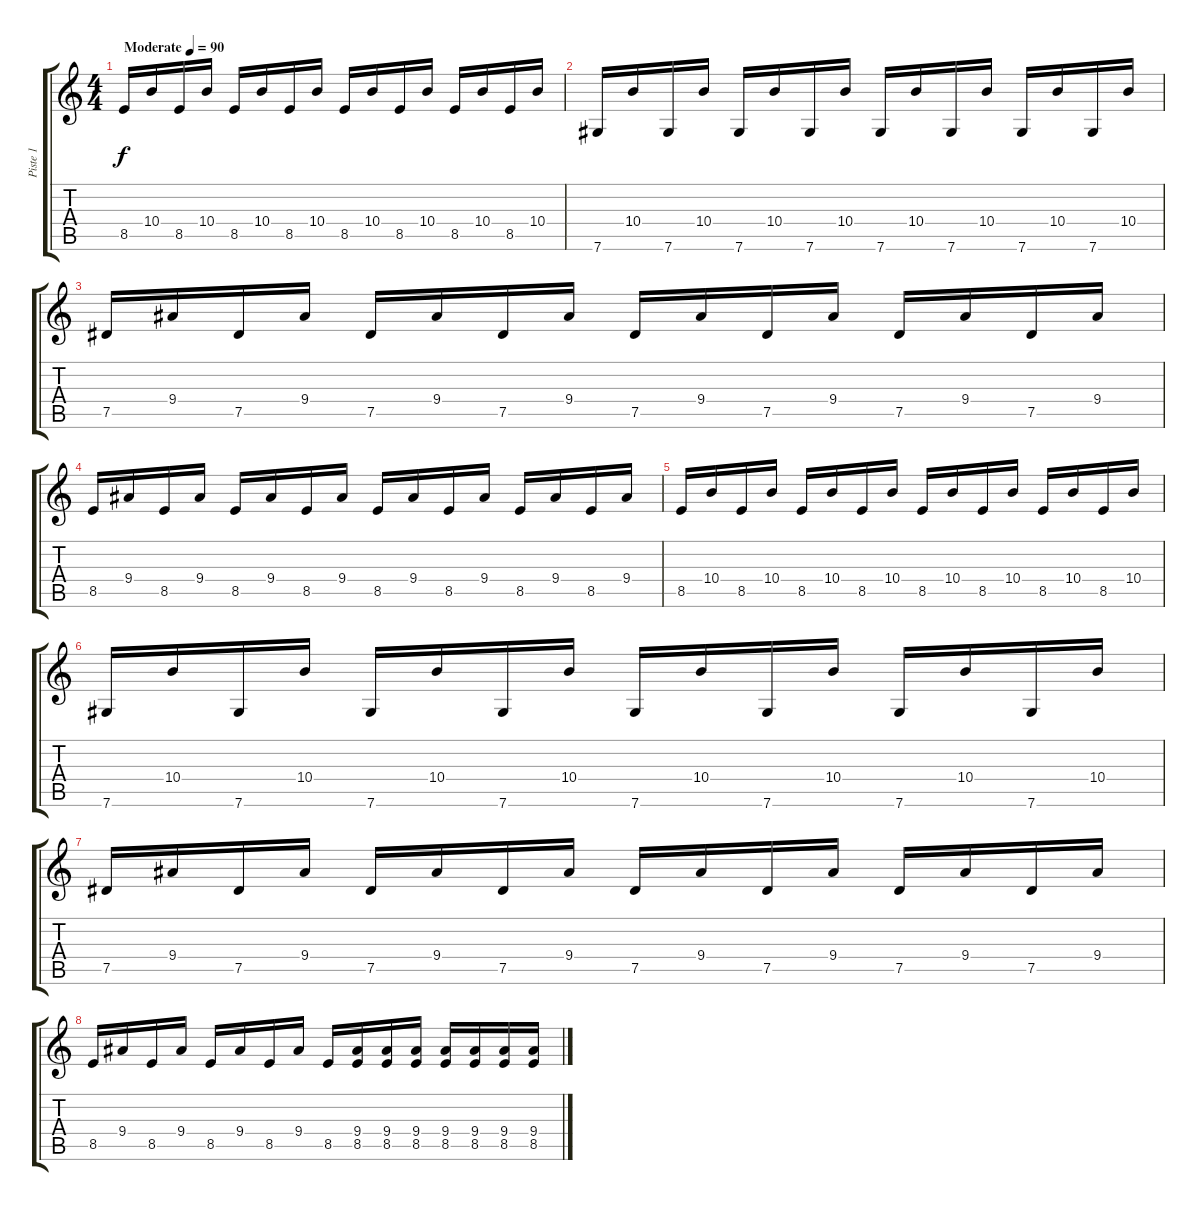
\track ("Piste 1" "Piste 1") {instrument electricguitarclean}
\staff {score tabs}
\tuning (Eb4 Bb3 Gb3 Db3 Ab2 Db2) {hide}
\ts (4 4)
\tempo (90 "Moderate")
\clef g2
\ks c
8.5.16{dy f instrument electricguitarclean} 10.4.16 8.5.16 10.4.16 8.5.16 10.4.16 8.5.16 10.4.16 8.5.16 10.4.16 8.5.16 10.4.16 8.5.16 10.4.16 8.5.16 10.4.16 |
7.6.16 10.4.16 7.6.16 10.4.16 7.6.16 10.4.16 7.6.16 10.4.16 7.6.16 10.4.16 7.6.16 10.4.16 7.6.16 10.4.16 7.6.16 10.4.16 |
7.5.16 9.4.16 7.5.16 9.4.16 7.5.16 9.4.16 7.5.16 9.4.16 7.5.16 9.4.16 7.5.16 9.4.16 7.5.16 9.4.16 7.5.16 9.4.16 |
8.5.16 9.4.16 8.5.16 9.4.16 8.5.16 9.4.16 8.5.16 9.4.16 8.5.16 9.4.16 8.5.16 9.4.16 8.5.16 9.4.16 8.5.16 9.4.16 |
8.5.16 10.4.16 8.5.16 10.4.16 8.5.16 10.4.16 8.5.16 10.4.16 8.5.16 10.4.16 8.5.16 10.4.16 8.5.16 10.4.16 8.5.16 10.4.16 |
7.6.16 10.4.16 7.6.16 10.4.16 7.6.16 10.4.16 7.6.16 10.4.16 7.6.16 10.4.16 7.6.16 10.4.16 7.6.16 10.4.16 7.6.16 10.4.16 |
7.5.16 9.4.16 7.5.16 9.4.16 7.5.16 9.4.16 7.5.16 9.4.16 7.5.16 9.4.16 7.5.16 9.4.16 7.5.16 9.4.16 7.5.16 9.4.16 |
8.5.16 9.4.16 8.5.16 9.4.16 8.5.16 9.4.16 8.5.16 9.4.16 8.5.16 (9.4 8.5).16 (9.4 8.5).16 (9.4 8.5).16 (9.4 8.5).16 (9.4 8.5).16 (9.4 8.5).16 (9.4 8.5).16
